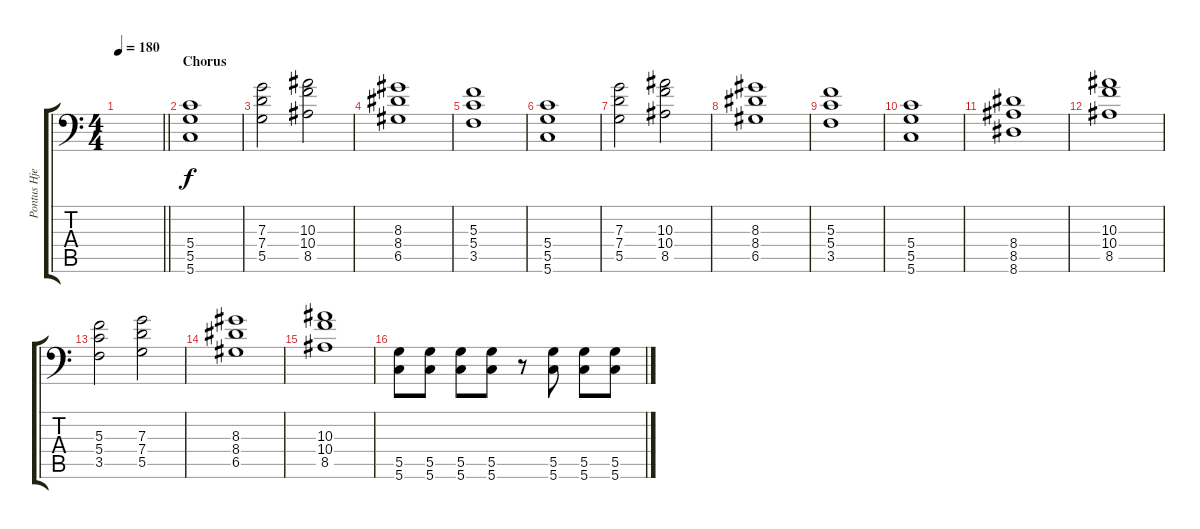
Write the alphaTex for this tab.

\track ("Pontus Hjelm" "Pontus Hje") {instrument distortionguitar}
\staff {score tabs}
\tuning (A3 E3 C3 G2 D2 G1) {hide}
\ts (4 4)
\tempo 180
\clef f4
\barLineRight lightlight
\ks c
|
\section ("" "Chorus")
(5.4 5.5 5.6).1 |
(7.3 7.4 5.5).2 (10.3 10.4 8.5).2 |
(8.3 8.4 6.5).1 |
(5.3 5.4 3.5).1 |
(5.4 5.5 5.6).1 |
(7.3 7.4 5.5).2 (10.3 10.4 8.5).2 |
(8.3 8.4 6.5).1 |
(5.3 5.4 3.5).1 |
(5.4 5.5 5.6).1 |
(8.4 8.5 8.6).1 |
(10.3 10.4 8.5).1 |
(5.3 5.4 3.5).2 (7.3 7.4 5.5).2 |
(8.3 8.4 6.5).1 |
(10.3 10.4 8.5).1 |
(5.5 5.6).8 (5.5 5.6).8 (5.5 5.6).8 (5.5 5.6).8 r.8 (5.5 5.6).8 (5.5 5.6).8 (5.5 5.6).8
